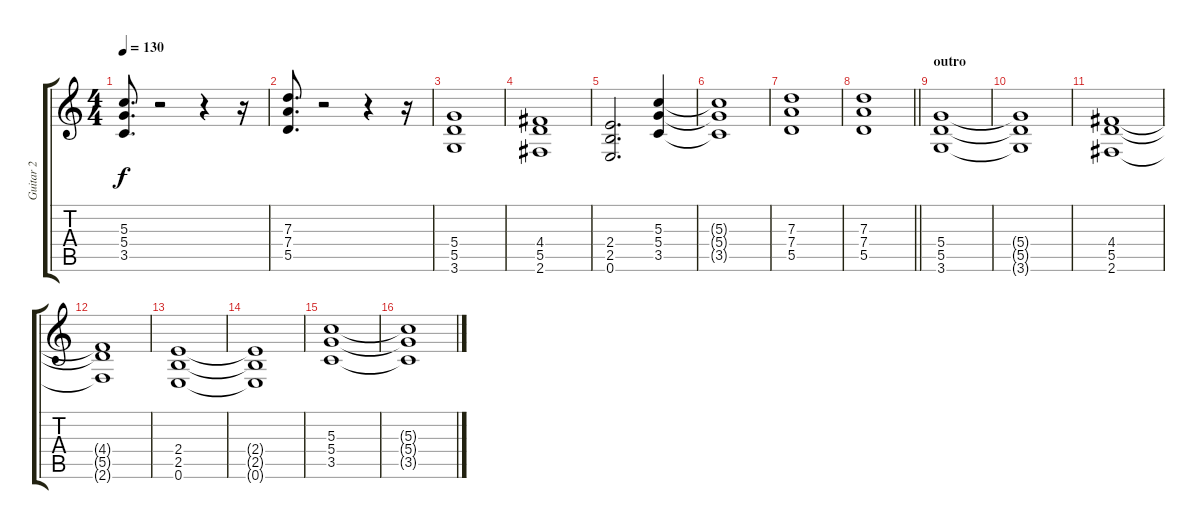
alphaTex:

\track ("Guitar 2" "Guitar 2") {instrument distortionguitar}
\staff {score tabs}
\tuning (E4 B3 G3 D3 A2 E2) {hide}
\ts (4 4)
\tempo 130
\clef g2
\ks c
(5.3 5.4 3.5).8{d dy f} r.2 r.4 r.16 |
(7.3 7.4 5.5).8{d} r.2 r.4 r.16 |
(5.4 5.5 3.6).1 |
(4.4 5.5 2.6).1 |
(2.4 2.5 0.6).2{d} (5.3 5.4 3.5).4 |
(5.3{t} 5.4{t} 3.5{t}).1 |
(7.3 7.4 5.5).1 |
\barLineRight lightlight
(7.3 7.4 5.5).1 |
\section ("" "outro")
(5.4 5.5 3.6).1 |
(5.4{t} 5.5{t} 3.6{t}).1 |
(4.4 5.5 2.6).1 |
(4.4{t} 5.5{t} 2.6{t}).1 |
(2.4 2.5 0.6).1 |
(2.4{t} 2.5{t} 0.6{t}).1 |
(5.3 5.4 3.5).1 |
(5.3{t} 5.4{t} 3.5{t}).1
